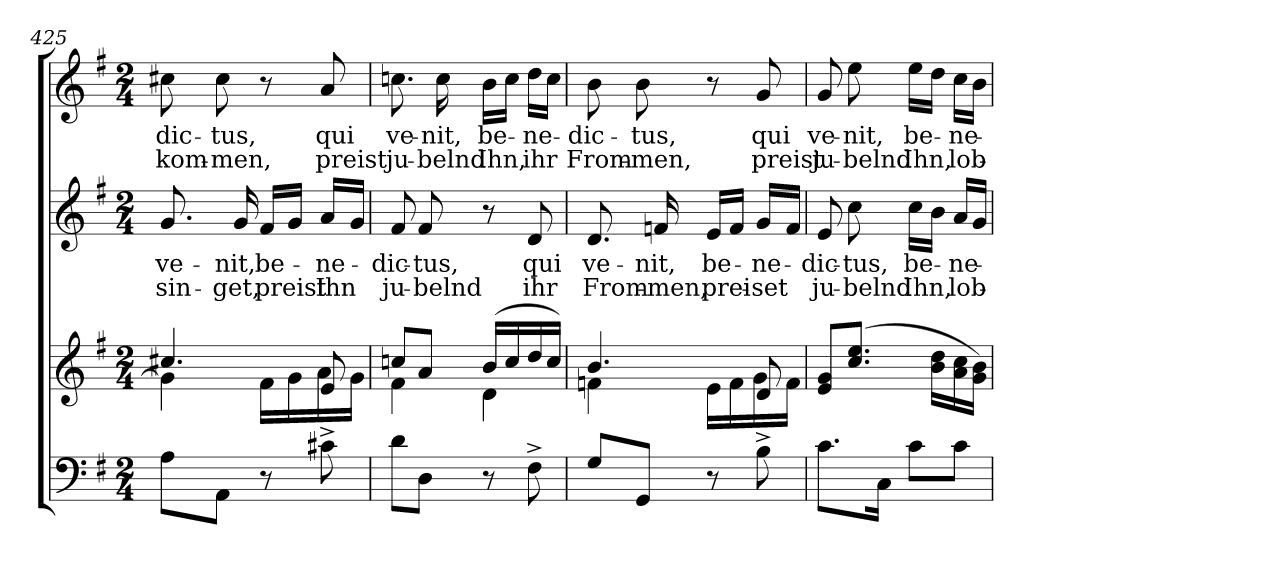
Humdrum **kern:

**kern	**kern	**kern	**text	**text	**kern	**text	**text
*part3	*part3	*part2	*part2	*part2	*part1	*part1	*part1
*staff4	*staff3	*staff2	*staff2	*staff2	*staff1	*staff1	*staff1
*clefF4	*clefG2	*clefG2	*	*	*clefG2	*	*
*k[f#]	*k[f#]	*k[f#]	*	*	*k[f#]	*	*
*G:	*G:	*G:	*	*	*G:	*	*
*M2/4	*M2/4	*M2/4	*	*	*M2/4	*	*
=425	=425	=425	=425	=425	=425	=425	=425
*	*^	*	*	*	*	*	*
!	!	!	!	!LO:LY:b	!LO:LY:b	!	!LO:LY:b	!LO:LY:b
8A\L	4.cc#X/	4g\]	8.g/	ve-	-sin-	8cc#X\	-dic-	-kom-
!	!	!	!	!	!	!	!LO:LY:b	!LO:LY:b
8AA\J	.	.	.	.	.	8cc#\	-tus,	-men,
!	!	!	!	!LO:LY:b	!LO:LY:b	!	!	!
.	.	.	16g/	-nit,	-get,	.	.	.
!	!	!	!	!LO:LY:b	!LO:LY:b	!	!	!
8r	.	16f#\LL	16f#/LL	be-	preist	8r	.	.
.	.	16g\	16g/JJ	.	.	.	.	.
!	!	!	!	!LO:LY:b	!LO:LY:b	!	!LO:LY:b	!LO:LY:b
8c#X^>\	8e/	16a\	16a/LL	-ne-	Ihn	8a/	qui	preist
.	.	16g\JJ	16g/JJ	.	.	.	.	.
=426	=426	=426	=426	=426	=426	=426	=426	=426
!	!	!	!	!LO:LY:b	!LO:LY:b	!	!LO:LY:b	!LO:LY:b
8d\L	8ccn/L	4f#\	8f#/	-dic-	ju-	8.ccn\	ve-	ju-
!	!	!	!	!LO:LY:b	!LO:LY:b	!	!	!
8D\J	8a/J	.	8f#/	-tus,	-belnd	.	.	.
!	!	!	!	!	!	!	!LO:LY:b	!LO:LY:b
.	.	.	.	.	.	16cc\	-nit,	-belnd
!	!	!	!	!	!	!	!LO:LY:b	!LO:LY:b
8r	(>16b/LL	4d\	8r	.	.	16b\LL	be-	Ihn,
.	16cc/	.	.	.	.	16cc\JJ	.	.
!	!	!	!	!LO:LY:b	!LO:LY:b	!	!LO:LY:b	!LO:LY:b
8F#^>\	16dd/	.	8d/	qui	ihr	16dd\LL	-ne-	ihr
.	16cc/JJ)	.	.	.	.	16cc\JJ	.	.
!!LO:LB:g=z
=427	=427	=427	=427	=427	=427	=427	=427	=427
!	!	!	!	!LO:LY:b	!LO:LY:b	!	!LO:LY:b	!LO:LY:b
8G/L	4.b/	4fn\	8.d/	ve-	From-	8b\	-dic-	From-
!	!	!	!	!	!	!	!LO:LY:b	!LO:LY:b
8GG/J	.	.	.	.	.	8b\	-tus,	-men,
!	!	!	!	!LO:LY:b	!LO:LY:b	!	!	!
.	.	.	16fn/	-nit,	-men,	.	.	.
!	!	!	!	!LO:LY:b	!LO:LY:b	!	!	!
8r	.	16e\LL	16e/LL	be-	prei-	8r	.	.
.	.	16f\	16f/JJ	.	.	.	.	.
!	!	!	!	!LO:LY:b	!LO:LY:b	!	!LO:LY:b	!LO:LY:b
8B^>\	8d/	16g\	16g/LL	-ne-	-set	8g/	qui	preist
.	.	16f\JJ	16f/JJ	.	.	.	.	.
=428	=428	=428	=428	=428	=428	=428	=428	=428
!	!	!	!	!LO:LY:b	!LO:LY:b	!	!LO:LY:b	!LO:LY:b
*	*v	*v	*	*	*	*	*	*
8.c\L	8e/ 8g/L	8e/	-dic-	ju-	8g/	ve-	ju-
!	!	!	!LO:LY:b	!LO:LY:b	!	!LO:LY:b	!LO:LY:b
.	(8.cc/ 8.ee/J	8cc\	-tus,	-belnd	8ee\	-nit,	-belnd
16C\Jk	.	.	.	.	.	.	.
!	!	!	!LO:LY:b	!LO:LY:b	!	!LO:LY:b	!LO:LY:b
8c\L	.	16cc\LL	be-	Ihn,	16ee\LL	be-	Ihn,
.	16b\ 16dd\LL	16b\JJ	.	.	16dd\JJ	.	.
!	!	!	!LO:LY:b	!LO:LY:b	!	!LO:LY:b	!LO:LY:b
8c\J	16a\ 16cc\	16a/LL	-ne-	lob-	16cc\LL	-ne-	lob-
.	16g\ 16b\JJ)	16g/JJ	.	.	16b\JJ	.	.
=	=	=	=	=	=	=	=
*-	*-	*-	*-	*-	*-	*-	*-
